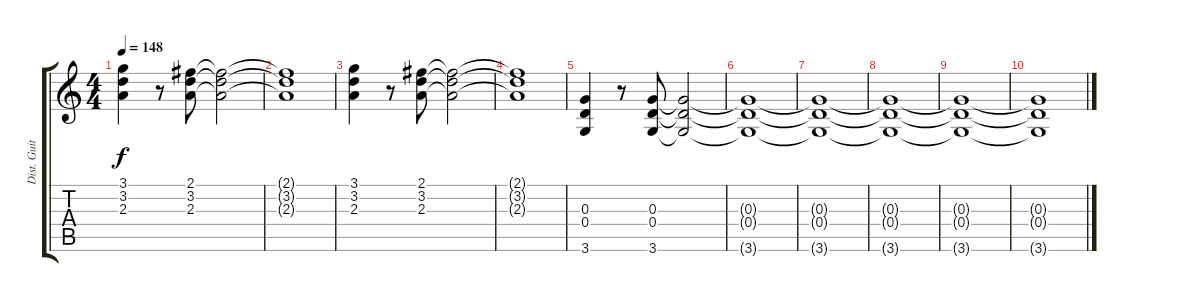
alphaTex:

\track ("Dist. Guitar 2" "Dist. Guit") {instrument overdrivenguitar}
\staff {score tabs}
\tuning (E4 B3 G3 D3 A2 E2) {hide}
\ts (4 4)
\tempo 148
\clef g2
\ks c
(3.1 3.2 2.3).4{dy f} r.8 (2.1 3.2 2.3).8 (2.1{t} 3.2{t} 2.3{t}).2 |
(2.1{t} 3.2{t} 2.3{t}).1 |
(3.1 3.2 2.3).4 r.8 (2.1 3.2 2.3).8 (2.1{t} 3.2{t} 2.3{t}).2 |
(2.1{t} 3.2{t} 2.3{t}).1 |
(0.3 0.4 3.6).4 r.8 (0.3 0.4 3.6).8 (0.3{t} 0.4{t} 3.6{t}).2 |
(0.3{t} 0.4{t} 3.6{t}).1 |
(0.3{t} 0.4{t} 3.6{t}).1 |
(0.3{t} 0.4{t} 3.6{t}).1 |
(0.3{t} 0.4{t} 3.6{t}).1 |
(0.3{t} 0.4{t} 3.6{t}).1
